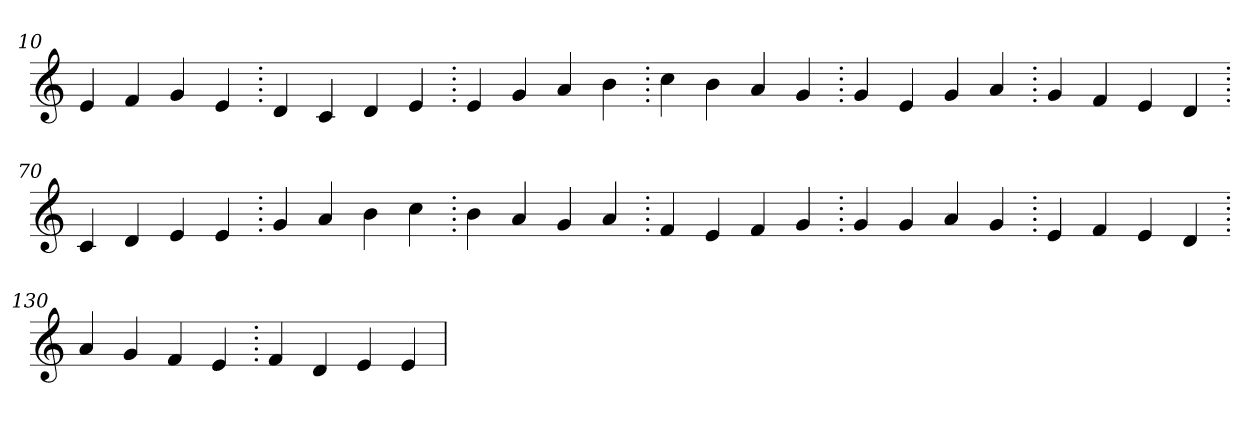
**kern
*part1
*staff1
*clefG2
=10.
4e
4f
4g
4e
=20.
4d
4c
4d
4e
=30.
4e
4g
4a
4b
=40.
4cc
4b
4a
4g
=50.
4g
4e
4g
4a
=60.
4g
4f
4e
4d
=70.
4c
4d
4e
4e
=80.
4g
4a
4b
4cc
=90.
4b
4a
4g
4a
=100.
4f
4e
4f
4g
=110.
4g
4g
4a
4g
=120.
4e
4f
4e
4d
=130.
4a
4g
4f
4e
=140.
4f
4d
4e
4e
=
*-
